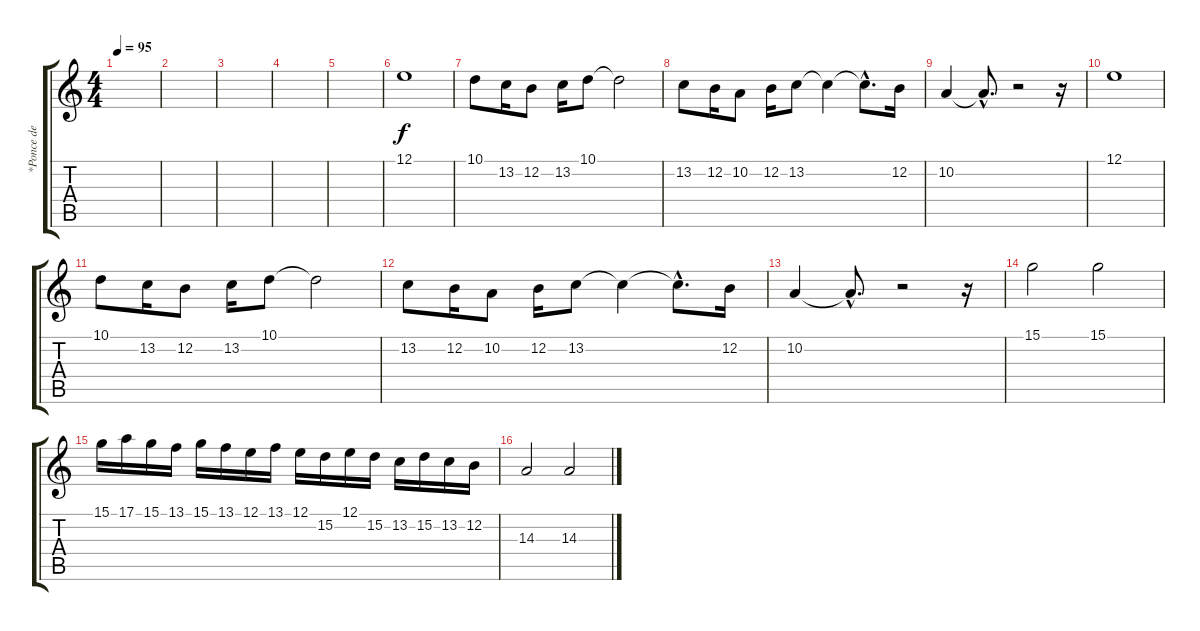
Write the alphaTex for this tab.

\track ("*Ponce de léon" "*Ponce de ") {instrument flute}
\staff {score tabs}
\tuning (E4 B3 G3 D3 A2 E2) {hide}
\ts (4 4)
\tempo 95
\clef g2
\ks c
|
|
|
|
|
12.1.1 |
10.1.8 13.2.16 12.2.8 13.2.16 10.1.8 10.1{t}.2 |
13.2.8 12.2.16 10.2.8 12.2.16 13.2.8 13.2{t}.4 13.2{hac t}.8{d} 12.2.16 |
10.2.4 10.2{hac t}.8{d} r.2 r.16 |
12.1.1 |
10.1.8 13.2.16 12.2.8 13.2.16 10.1.8 10.1{t}.2 |
13.2.8 12.2.16 10.2.8 12.2.16 13.2.8 13.2{t}.4 13.2{hac t}.8{d} 12.2.16 |
10.2.4 10.2{hac t}.8{d} r.2 r.16 |
15.1.2 15.1.2 |
15.1.16 17.1.16 15.1.16 13.1.16 15.1.16 13.1.16 12.1.16 13.1.16 12.1.16 15.2.16 12.1.16 15.2.16 13.2.16 15.2.16 13.2.16 12.2.16 |
14.3.2 14.3.2
